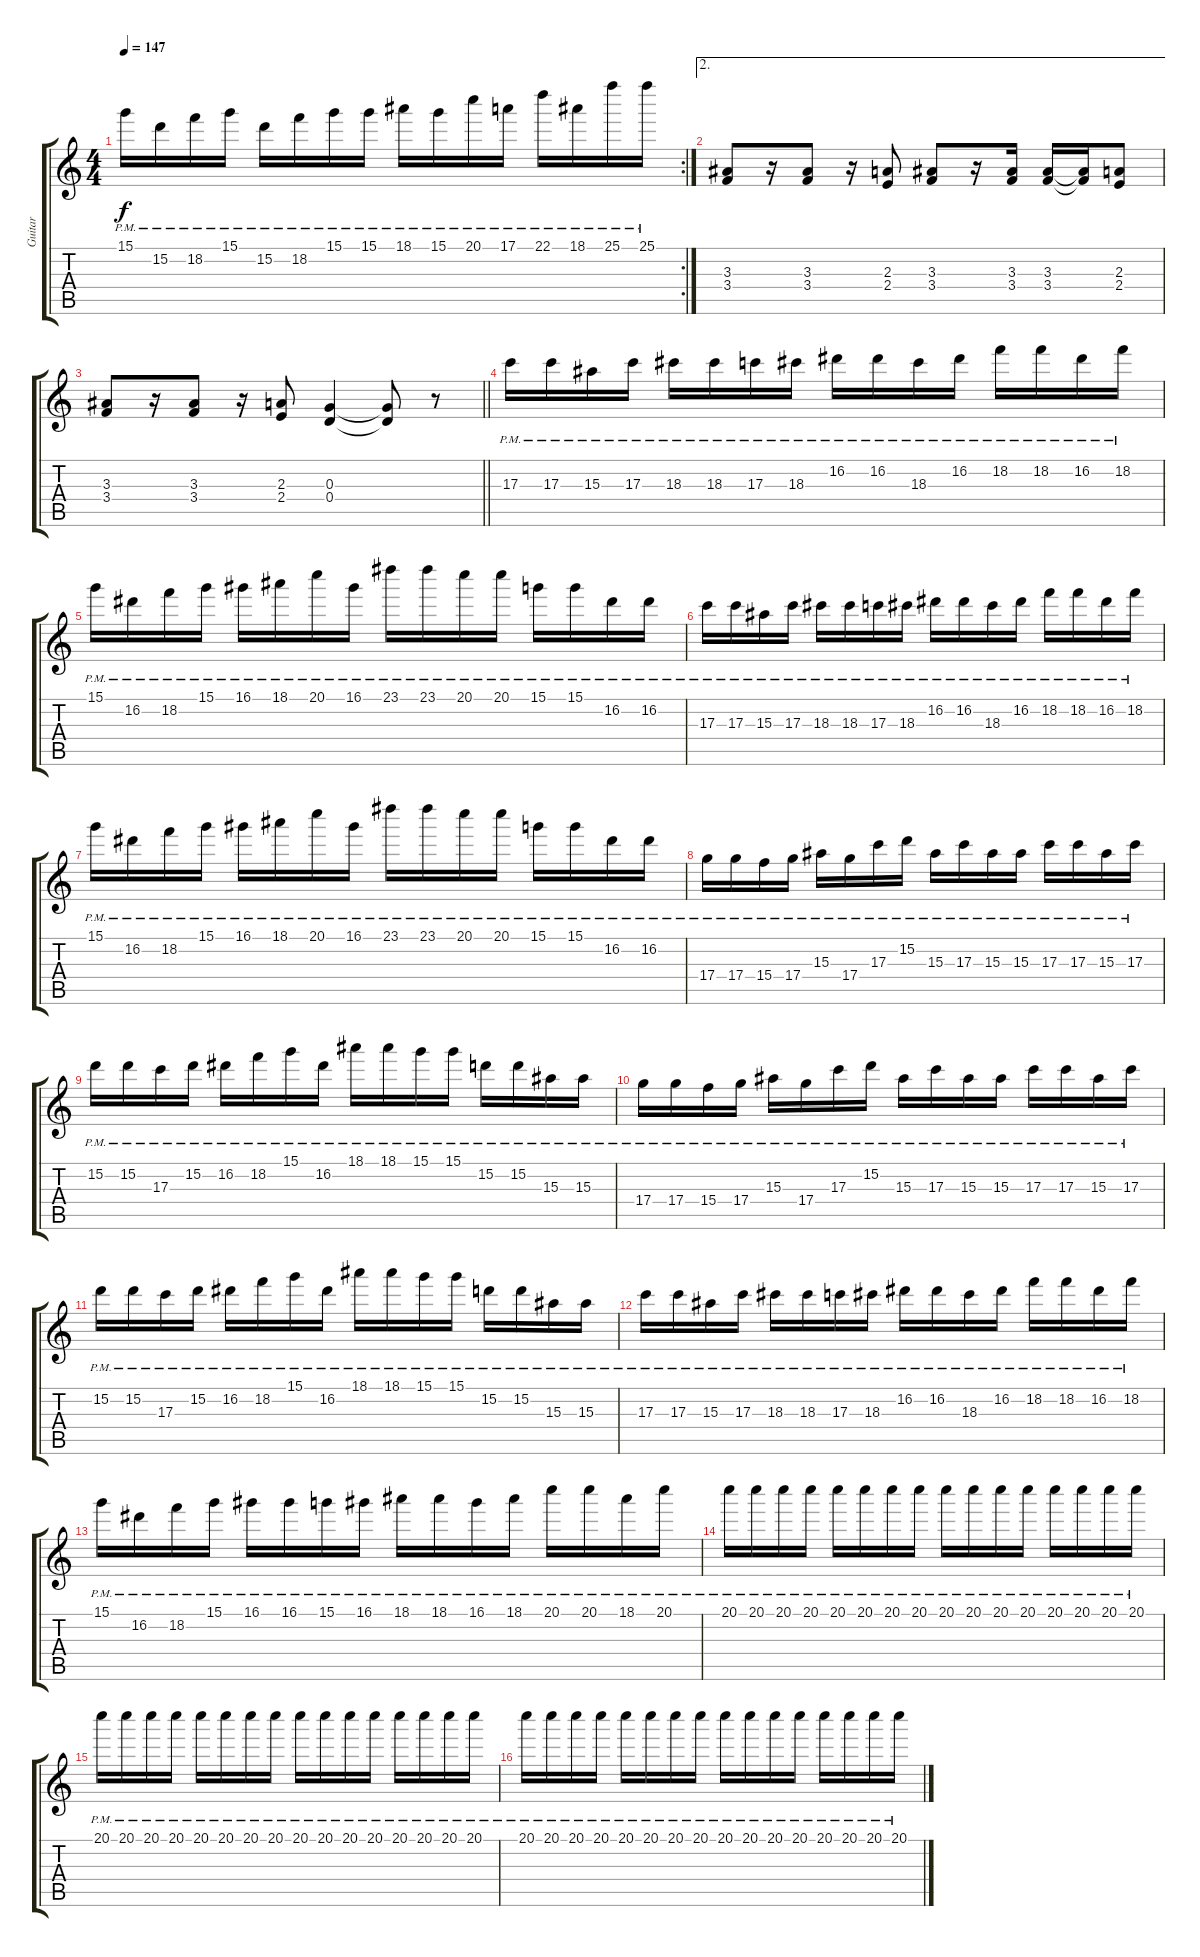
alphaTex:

\track ("Guitar" "Guitar") {instrument distortionguitar}
\staff {score tabs}
\tuning (E4 B3 G3 D3 A2 E2) {hide}
\rc 2
\ts (4 4)
\tempo 147
\clef g2
\ks c
15.1{pm}.16{dy f} 15.2{pm}.16 18.2{pm}.16 15.1{pm}.16 15.2{pm}.16 18.2{pm}.16 15.1{pm}.16 15.1{pm}.16 18.1{pm}.16 15.1{pm}.16 20.1{pm}.16 17.1{pm}.16 22.1{pm}.16 18.1{pm}.16 25.1{pm}.16 25.1{pm}.16 |
\ae 2
(3.3 3.4).8 r.16 (3.3 3.4).8 r.16 (2.3 2.4).8 (3.3 3.4).8 r.16 (3.3 3.4).16 (3.3 3.4).16 (3.3{t} 3.4{t}).16 (2.3 2.4).8 |
\barLineRight lightlight
(3.3 3.4).8 r.16 (3.3 3.4).8 r.16 (2.3 2.4).8 (0.3 0.4).4 (0.3{t} 0.4{t}).8 r.8 |
17.3{pm}.16 17.3{pm}.16 15.3{pm}.16 17.3{pm}.16 18.3{pm}.16 18.3{pm}.16 17.3{pm}.16 18.3{pm}.16 16.2{pm}.16 16.2{pm}.16 18.3{pm}.16 16.2{pm}.16 18.2{pm}.16 18.2{pm}.16 16.2{pm}.16 18.2{pm}.16 |
15.1{pm}.16 16.2{pm}.16 18.2{pm}.16 15.1{pm}.16 16.1{pm}.16 18.1{pm}.16 20.1{pm}.16 16.1{pm}.16 23.1{pm}.16 23.1{pm}.16 20.1{pm}.16 20.1{pm}.16 15.1{pm}.16 15.1{pm}.16 16.2{pm}.16 16.2{pm}.16 |
17.3{pm}.16 17.3{pm}.16 15.3{pm}.16 17.3{pm}.16 18.3{pm}.16 18.3{pm}.16 17.3{pm}.16 18.3{pm}.16 16.2{pm}.16 16.2{pm}.16 18.3{pm}.16 16.2{pm}.16 18.2{pm}.16 18.2{pm}.16 16.2{pm}.16 18.2{pm}.16 |
15.1{pm}.16 16.2{pm}.16 18.2{pm}.16 15.1{pm}.16 16.1{pm}.16 18.1{pm}.16 20.1{pm}.16 16.1{pm}.16 23.1{pm}.16 23.1{pm}.16 20.1{pm}.16 20.1{pm}.16 15.1{pm}.16 15.1{pm}.16 16.2{pm}.16 16.2{pm}.16 |
17.4{pm}.16 17.4{pm}.16 15.4{pm}.16 17.4{pm}.16 15.3{pm}.16 17.4{pm}.16 17.3{pm}.16 15.2{pm}.16 15.3{pm}.16 17.3{pm}.16 15.3{pm}.16 15.3{pm}.16 17.3{pm}.16 17.3{pm}.16 15.3{pm}.16 17.3{pm}.16 |
15.2{pm}.16 15.2{pm}.16 17.3{pm}.16 15.2{pm}.16 16.2{pm}.16 18.2{pm}.16 15.1{pm}.16 16.2{pm}.16 18.1{pm}.16 18.1{pm}.16 15.1{pm}.16 15.1{pm}.16 15.2{pm}.16 15.2{pm}.16 15.3{pm}.16 15.3{pm}.16 |
17.4{pm}.16 17.4{pm}.16 15.4{pm}.16 17.4{pm}.16 15.3{pm}.16 17.4{pm}.16 17.3{pm}.16 15.2{pm}.16 15.3{pm}.16 17.3{pm}.16 15.3{pm}.16 15.3{pm}.16 17.3{pm}.16 17.3{pm}.16 15.3{pm}.16 17.3{pm}.16 |
15.2{pm}.16 15.2{pm}.16 17.3{pm}.16 15.2{pm}.16 16.2{pm}.16 18.2{pm}.16 15.1{pm}.16 16.2{pm}.16 18.1{pm}.16 18.1{pm}.16 15.1{pm}.16 15.1{pm}.16 15.2{pm}.16 15.2{pm}.16 15.3{pm}.16 15.3{pm}.16 |
17.3{pm}.16 17.3{pm}.16 15.3{pm}.16 17.3{pm}.16 18.3{pm}.16 18.3{pm}.16 17.3{pm}.16 18.3{pm}.16 16.2{pm}.16 16.2{pm}.16 18.3{pm}.16 16.2{pm}.16 18.2{pm}.16 18.2{pm}.16 16.2{pm}.16 18.2{pm}.16 |
15.1{pm}.16 16.2{pm}.16 18.2{pm}.16 15.1{pm}.16 16.1{pm}.16 16.1{pm}.16 15.1{pm}.16 16.1{pm}.16 18.1{pm}.16 18.1{pm}.16 16.1{pm}.16 18.1{pm}.16 20.1{pm}.16 20.1{pm}.16 18.1{pm}.16 20.1{pm}.16 |
20.1{pm}.16 20.1{pm}.16 20.1{pm}.16 20.1{pm}.16 20.1{pm}.16 20.1{pm}.16 20.1{pm}.16 20.1{pm}.16 20.1{pm}.16 20.1{pm}.16 20.1{pm}.16 20.1{pm}.16 20.1{pm}.16 20.1{pm}.16 20.1{pm}.16 20.1{pm}.16 |
20.1{pm}.16 20.1{pm}.16 20.1{pm}.16 20.1{pm}.16 20.1{pm}.16 20.1{pm}.16 20.1{pm}.16 20.1{pm}.16 20.1{pm}.16 20.1{pm}.16 20.1{pm}.16 20.1{pm}.16 20.1{pm}.16 20.1{pm}.16 20.1{pm}.16 20.1{pm}.16 |
20.1{pm}.16 20.1{pm}.16 20.1{pm}.16 20.1{pm}.16 20.1{pm}.16 20.1{pm}.16 20.1{pm}.16 20.1{pm}.16 20.1{pm}.16 20.1{pm}.16 20.1{pm}.16 20.1{pm}.16 20.1{pm}.16 20.1{pm}.16 20.1{pm}.16 20.1{pm}.16
